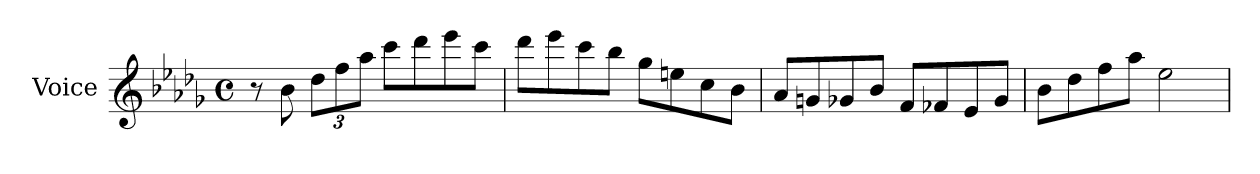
**kern
*part1
*staff1
*I"Voice
*I'Voice
*clefG2
*k[b-e-a-d-g-]
*M4/4
*met(c)
=1
8r
8b-\
12dd-\L
12ff\
12aa-\J
8ccc\L
8ddd-\
8eee-\
8ccc\J
=2
8ddd-\L
8eee-\
8ccc\
8bb-\J
8gg-\L
8een\
8cc\
8b-\J
=3
8a-/L
8gn/
8g-X/
8b-/J
8f/L
8f-X/
8e-/
8g-/J
=4
8b-\L
8dd-\
8ff\
8aa-\J
2ee-\
=
*-
